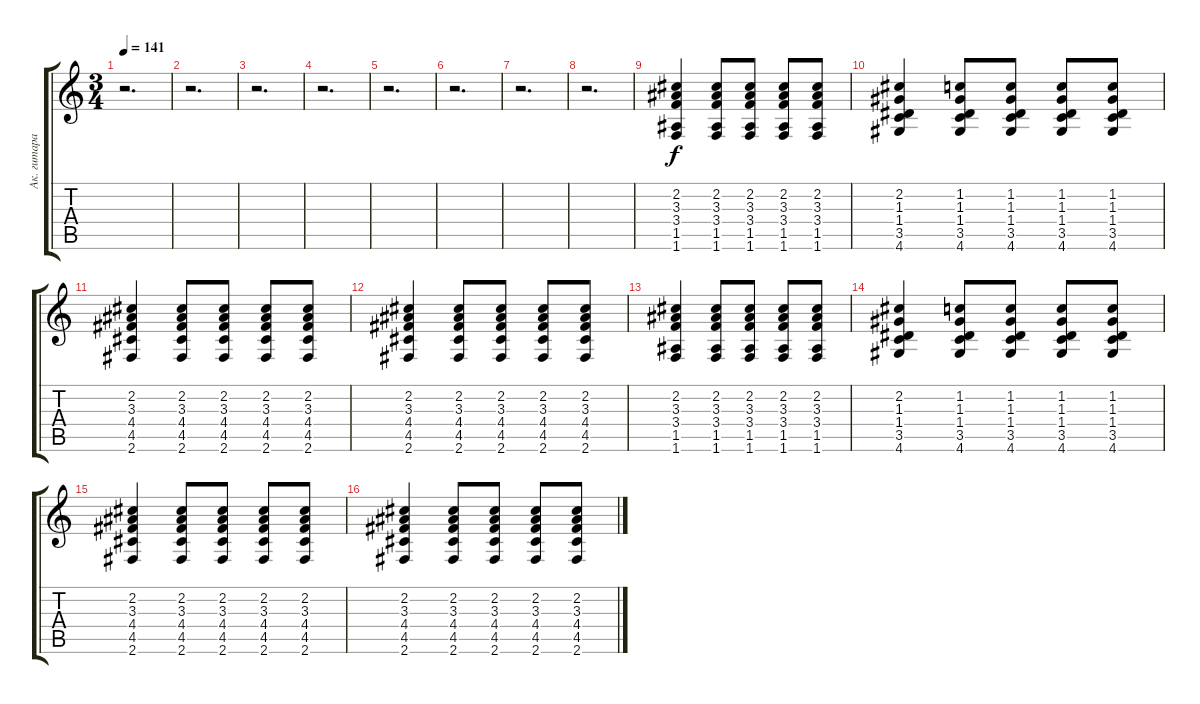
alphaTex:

\track ("Ак. гитара (Нейл)" "Ак. гитара") {instrument acousticguitarnylon}
\staff {score tabs}
\tuning (E4 B3 G3 D3 A2 E2) {hide}
\ts (3 4)
\tempo 141
\clef g2
\ks c
r.2{d dy mp} |
r.2{d} |
r.2{d} |
r.2{d} |
r.2{d} |
r.2{d} |
r.2{d} |
r.2{d} |
(2.2 3.3 3.4 1.5 1.6).4{dy f} (2.2 3.3 3.4 1.5 1.6).8 (2.2 3.3 3.4 1.5 1.6).8 (2.2 3.3 3.4 1.5 1.6).8 (2.2 3.3 3.4 1.5 1.6).8 |
(2.2 1.3 1.4 3.5 4.6).4 (1.2 1.3 1.4 3.5 4.6).8 (1.2 1.3 1.4 3.5 4.6).8 (1.2 1.3 1.4 3.5 4.6).8 (1.2 1.3 1.4 3.5 4.6).8 |
(2.2 3.3 4.4 4.5 2.6).4 (2.2 3.3 4.4 4.5 2.6).8 (2.2 3.3 4.4 4.5 2.6).8 (2.2 3.3 4.4 4.5 2.6).8 (2.2 3.3 4.4 4.5 2.6).8 |
(2.2 3.3 4.4 4.5 2.6).4 (2.2 3.3 4.4 4.5 2.6).8 (2.2 3.3 4.4 4.5 2.6).8 (2.2 3.3 4.4 4.5 2.6).8 (2.2 3.3 4.4 4.5 2.6).8 |
(2.2 3.3 3.4 1.5 1.6).4 (2.2 3.3 3.4 1.5 1.6).8 (2.2 3.3 3.4 1.5 1.6).8 (2.2 3.3 3.4 1.5 1.6).8 (2.2 3.3 3.4 1.5 1.6).8 |
(2.2 1.3 1.4 3.5 4.6).4 (1.2 1.3 1.4 3.5 4.6).8 (1.2 1.3 1.4 3.5 4.6).8 (1.2 1.3 1.4 3.5 4.6).8 (1.2 1.3 1.4 3.5 4.6).8 |
(2.2 3.3 4.4 4.5 2.6).4 (2.2 3.3 4.4 4.5 2.6).8 (2.2 3.3 4.4 4.5 2.6).8 (2.2 3.3 4.4 4.5 2.6).8 (2.2 3.3 4.4 4.5 2.6).8 |
(2.2 3.3 4.4 4.5 2.6).4 (2.2 3.3 4.4 4.5 2.6).8 (2.2 3.3 4.4 4.5 2.6).8 (2.2 3.3 4.4 4.5 2.6).8 (2.2 3.3 4.4 4.5 2.6).8
